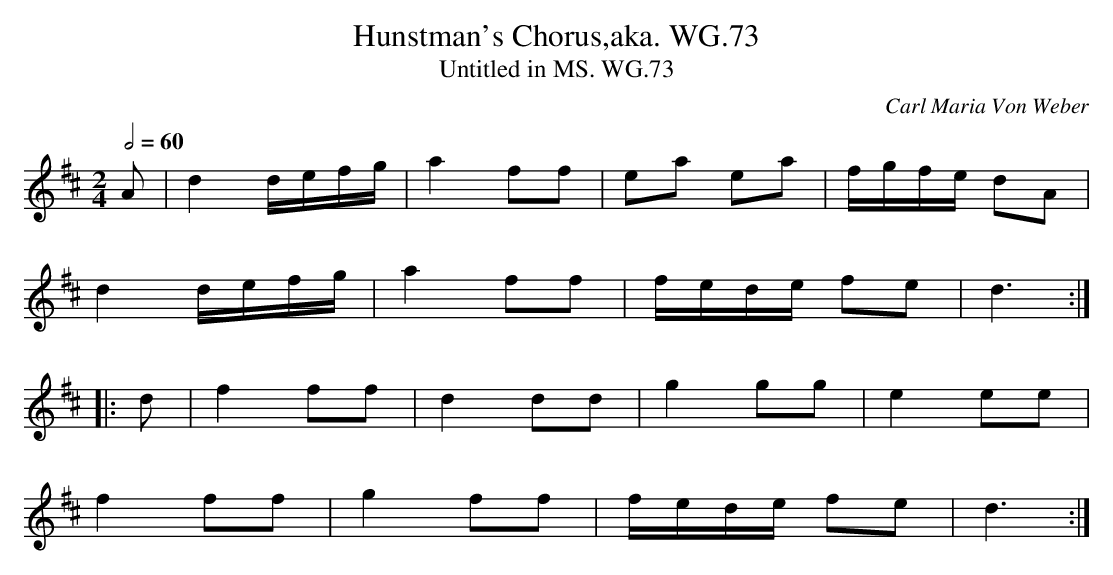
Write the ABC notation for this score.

X:1
T:Hunstman's Chorus,aka. WG.73
T:Untitled in MS. WG.73
M:2/4
L:1/8
Q:2/4=60
C:Carl Maria Von Weber
K:D
A|d2 d/e/f/g/|a2 ff|ea ea|f/g/f/e/ dA|
d2 d/e/f/g/|a2 ff|f/e/d/e/ fe|d3:|
|:d|f2 ff|d2 dd|g2 gg|e2 ee|
f2 ff|g2 ff|f/e/d/e/ fe|d3:|
